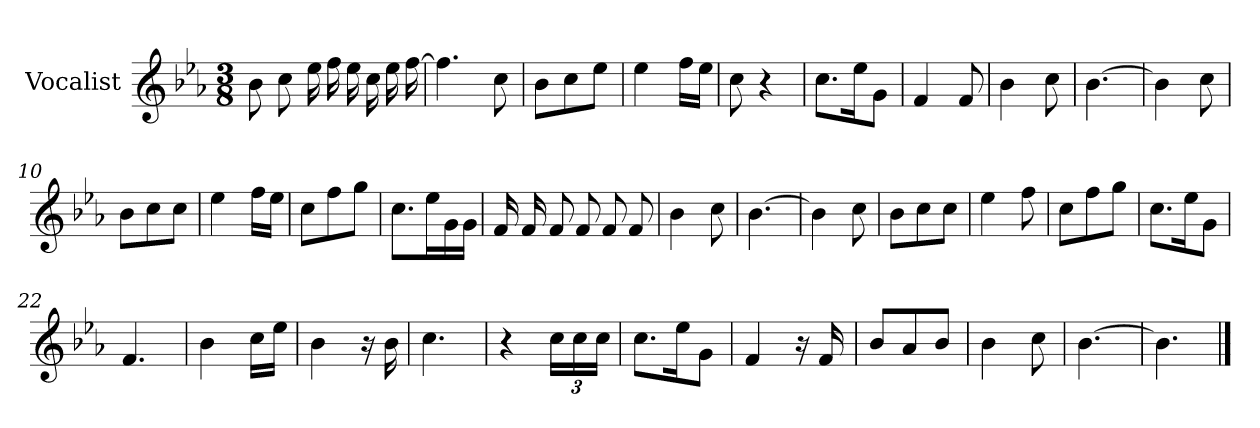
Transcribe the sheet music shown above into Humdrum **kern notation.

**kern
*part1
*staff1
*I"Vocalist
*k[b-e-a-]
*E-:
*M3/8
=
8b-
8cc
16ee-
16ff
16ee-
16cc
16ee-
[16ff
=1
4.ff]
8cc
=2
8b-L
8cc
8ee-J
=3
4ee-
16ffLL
16ee-JJ
=4
8cc
4r
=5
8.ccL
16ee-K
8gJ
=6
4f
8f
=7
4b-
8cc
=8
[4.b-
=9
4b-]
8cc
=10
8b-L
8cc
8ccJ
=11
4ee-
16ffLL
16ee-JJ
=12
8ccL
8ff
8ggJ
=13
8.ccL
16ee-L
16g
16gJJ
=14
16f
16f
8f
8f
8f
8f
=15
4b-
8cc
=16
[4.b-
=17
4b-]
8cc
=18
8b-L
8cc
8ccJ
=19
4ee-
8ff
=20
8ccL
8ff
8ggJ
=21
8.ccL
16ee-K
8gJ
=22
4.f
=23
4b-
16ccLL
16ee-JJ
=24
4b-
16r
16b-
=25
4.cc
=26
4r
24ccLL
24cc
24ccJJ
=27
8.ccL
16ee-K
8gJ
=28
4f
16r
16f
=29
8b-L
8a-
8b-J
=30
4b-
8cc
=31
[4.b-
=32
4.b-]
==
*-
